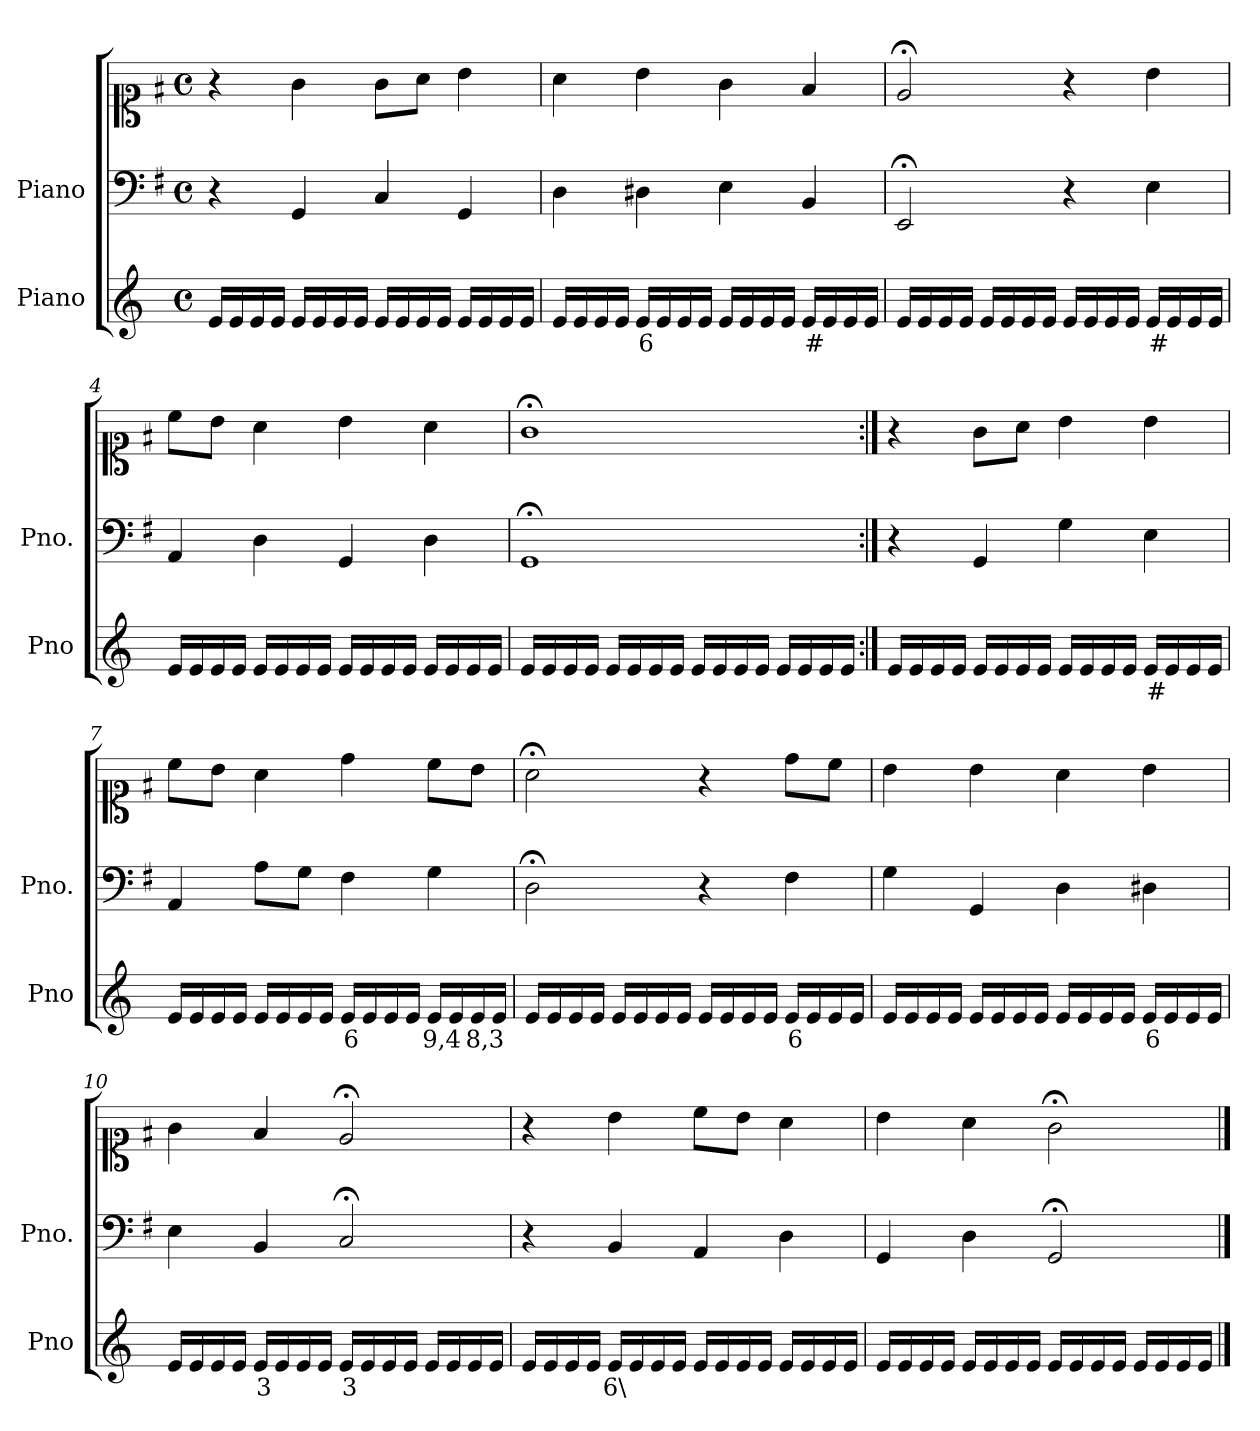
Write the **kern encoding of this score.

**kern	**text	**kern	**kern
*part2	*part2	*part1	*part1
*staff3	*staff3	*staff2	*staff1
*I"Piano	*	*I"Piano	*
*I'Pno	*	*I'Pno.	*
*clefG2	*	*clefF4	*clefC1
*k[]	*	*k[f#]	*k[f#]
*M4/4	*	*M4/4	*M4/4
*met(c)	*	*met(c)	*met(c)
=1	=1	=1	=1
16e/LL	.	4r	4r
16e/	.	.	.
16e/	.	.	.
16e/JJ	.	.	.
16e/LL	.	4GG/	4g\
16e/	.	.	.
16e/	.	.	.
16e/JJ	.	.	.
16e/LL	.	4C/	8g\L
16e/	.	.	.
16e/	.	.	8a\J
16e/JJ	.	.	.
16e/LL	.	4GG/	4b\
16e/	.	.	.
16e/	.	.	.
16e/JJ	.	.	.
=2	=2	=2	=2
16e/LL	.	4D\	4a\
16e/	.	.	.
16e/	.	.	.
16e/JJ	.	.	.
!	!LO:LY:b	!	!
16e/LL	6	4D#X\	4b\
16e/	.	.	.
16e/	.	.	.
16e/JJ	.	.	.
16e/LL	.	4E\	4g\
16e/	.	.	.
16e/	.	.	.
16e/JJ	.	.	.
!	!LO:LY:b	!	!
16e/LL	#	4BB/	4f#/
16e/	.	.	.
16e/	.	.	.
16e/JJ	.	.	.
=3	=3	=3	=3
16e/LL	.	2EE;</	2e;</
16e/	.	.	.
16e/	.	.	.
16e/JJ	.	.	.
16e/LL	.	.	.
16e/	.	.	.
16e/	.	.	.
16e/JJ	.	.	.
16e/LL	.	4r	4r
16e/	.	.	.
16e/	.	.	.
16e/JJ	.	.	.
!	!LO:LY:b	!	!
16e/LL	#	4E\	4b\
16e/	.	.	.
16e/	.	.	.
16e/JJ	.	.	.
=4	=4	=4	=4
16e/LL	.	4AA/	8cc\L
16e/	.	.	.
16e/	.	.	8b\J
16e/JJ	.	.	.
16e/LL	.	4D\	4a\
16e/	.	.	.
16e/	.	.	.
16e/JJ	.	.	.
16e/LL	.	4GG/	4b\
16e/	.	.	.
16e/	.	.	.
16e/JJ	.	.	.
16e/LL	.	4D\	4a\
16e/	.	.	.
16e/	.	.	.
16e/JJ	.	.	.
=5	=5	=5	=5
16e/LL	.	1GG;<	1g;<
16e/	.	.	.
16e/	.	.	.
16e/JJ	.	.	.
16e/LL	.	.	.
16e/	.	.	.
16e/	.	.	.
16e/JJ	.	.	.
16e/LL	.	.	.
16e/	.	.	.
16e/	.	.	.
16e/JJ	.	.	.
16e/LL	.	.	.
16e/	.	.	.
16e/	.	.	.
16e/JJ	.	.	.
=6:|!	=6:|!	=6:|!	=6:|!
16e/LL	.	4r	4r
16e/	.	.	.
16e/	.	.	.
16e/JJ	.	.	.
16e/LL	.	4GG/	8g\L
16e/	.	.	.
16e/	.	.	8a\J
16e/JJ	.	.	.
16e/LL	.	4G\	4b\
16e/	.	.	.
16e/	.	.	.
16e/JJ	.	.	.
!	!LO:LY:b	!	!
16e/LL	#	4E\	4b\
16e/	.	.	.
16e/	.	.	.
16e/JJ	.	.	.
=7	=7	=7	=7
16e/LL	.	4AA/	8cc\L
16e/	.	.	.
16e/	.	.	8b\J
16e/JJ	.	.	.
16e/LL	.	8A\L	4a\
16e/	.	.	.
!	!LO:LY:b	!	!
16e/	_	8G\J	.
16e/JJ	.	.	.
!	!LO:LY:b	!	!
16e/LL	6	4F#\	4dd\
16e/	.	.	.
16e/	.	.	.
16e/JJ	.	.	.
!	!LO:LY:b	!	!
16e/LL	9,4	4G\	8cc\L
16e/	.	.	.
!	!LO:LY:b	!	!
16e/	8,3	.	8b\J
16e/JJ	.	.	.
=8	=8	=8	=8
16e/LL	.	2D;<\	2a;<\
16e/	.	.	.
16e/	.	.	.
16e/JJ	.	.	.
16e/LL	.	.	.
16e/	.	.	.
16e/	.	.	.
16e/JJ	.	.	.
16e/LL	.	4r	4r
16e/	.	.	.
16e/	.	.	.
16e/JJ	.	.	.
!	!LO:LY:b	!	!
16e/LL	6	4F#\	8dd\L
16e/	.	.	.
16e/	.	.	8cc\J
16e/JJ	.	.	.
=9	=9	=9	=9
16e/LL	.	4G\	4b\
16e/	.	.	.
16e/	.	.	.
16e/JJ	.	.	.
16e/LL	.	4GG/	4b\
16e/	.	.	.
16e/	.	.	.
16e/JJ	.	.	.
16e/LL	.	4D\	4a\
16e/	.	.	.
16e/	.	.	.
16e/JJ	.	.	.
!	!LO:LY:b	!	!
16e/LL	6	4D#X\	4b\
16e/	.	.	.
16e/	.	.	.
16e/JJ	.	.	.
=10	=10	=10	=10
16e/LL	.	4E\	4g\
16e/	.	.	.
16e/	.	.	.
16e/JJ	.	.	.
!	!LO:LY:b	!	!
16e/LL	3	4BB/	4f#/
16e/	.	.	.
16e/	.	.	.
16e/JJ	.	.	.
!	!LO:LY:b	!	!
16e/LL	3	2C;</	2e;</
16e/	.	.	.
16e/	.	.	.
16e/JJ	.	.	.
16e/LL	.	.	.
16e/	.	.	.
16e/	.	.	.
16e/JJ	.	.	.
=11	=11	=11	=11
16e/LL	.	4r	4r
16e/	.	.	.
16e/	.	.	.
16e/JJ	.	.	.
!	!LO:LY:b	!	!
16e/LL	6\	4BB/	4b\
16e/	.	.	.
16e/	.	.	.
16e/JJ	.	.	.
16e/LL	.	4AA/	8cc\L
16e/	.	.	.
16e/	.	.	8b\J
16e/JJ	.	.	.
16e/LL	.	4D\	4a\
16e/	.	.	.
16e/	.	.	.
16e/JJ	.	.	.
=12	=12	=12	=12
16e/LL	.	4GG/	4b\
16e/	.	.	.
16e/	.	.	.
16e/JJ	.	.	.
16e/LL	.	4D\	4a\
16e/	.	.	.
16e/	.	.	.
16e/JJ	.	.	.
16e/LL	.	2GG;</	2g;<\
16e/	.	.	.
16e/	.	.	.
16e/JJ	.	.	.
16e/LL	.	.	.
16e/	.	.	.
16e/	.	.	.
16e/JJ	.	.	.
==	==	==	==
*-	*-	*-	*-
